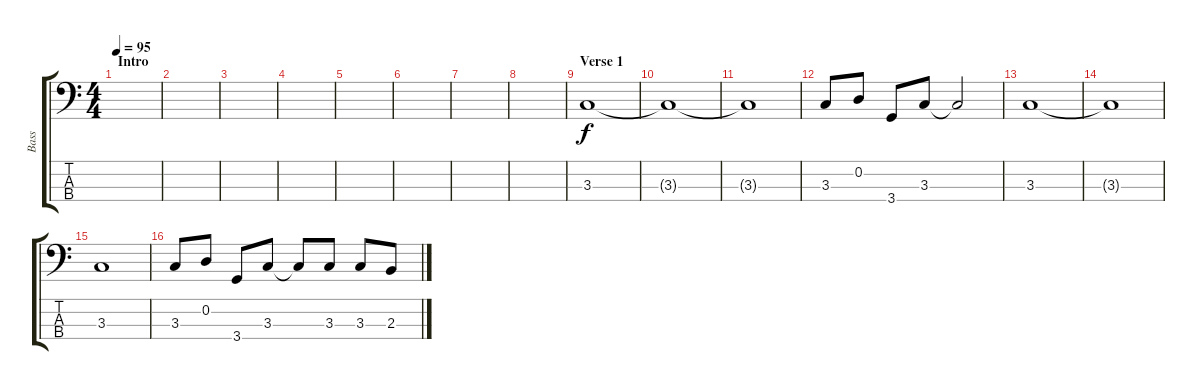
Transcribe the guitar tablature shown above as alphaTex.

\track ("Bass" "Bass") {instrument electricbassfinger}
\staff {score tabs}
\tuning (G2 D2 A1 E1) {hide}
\ts (4 4)
\section ("" "Intro")
\tempo 95
\clef f4
\ks c
|
|
|
|
|
|
|
|
\section ("" "Verse 1")
3.3.1 |
3.3{t}.1 |
3.3{t}.1 |
3.3.8 0.2.8 3.4.8 3.3.8 3.3{t}.2 |
3.3.1 |
3.3{t}.1 |
3.3.1 |
3.3.8 0.2.8 3.4.8 3.3.8 3.3{t}.8 3.3.8 3.3.8 2.3.8
